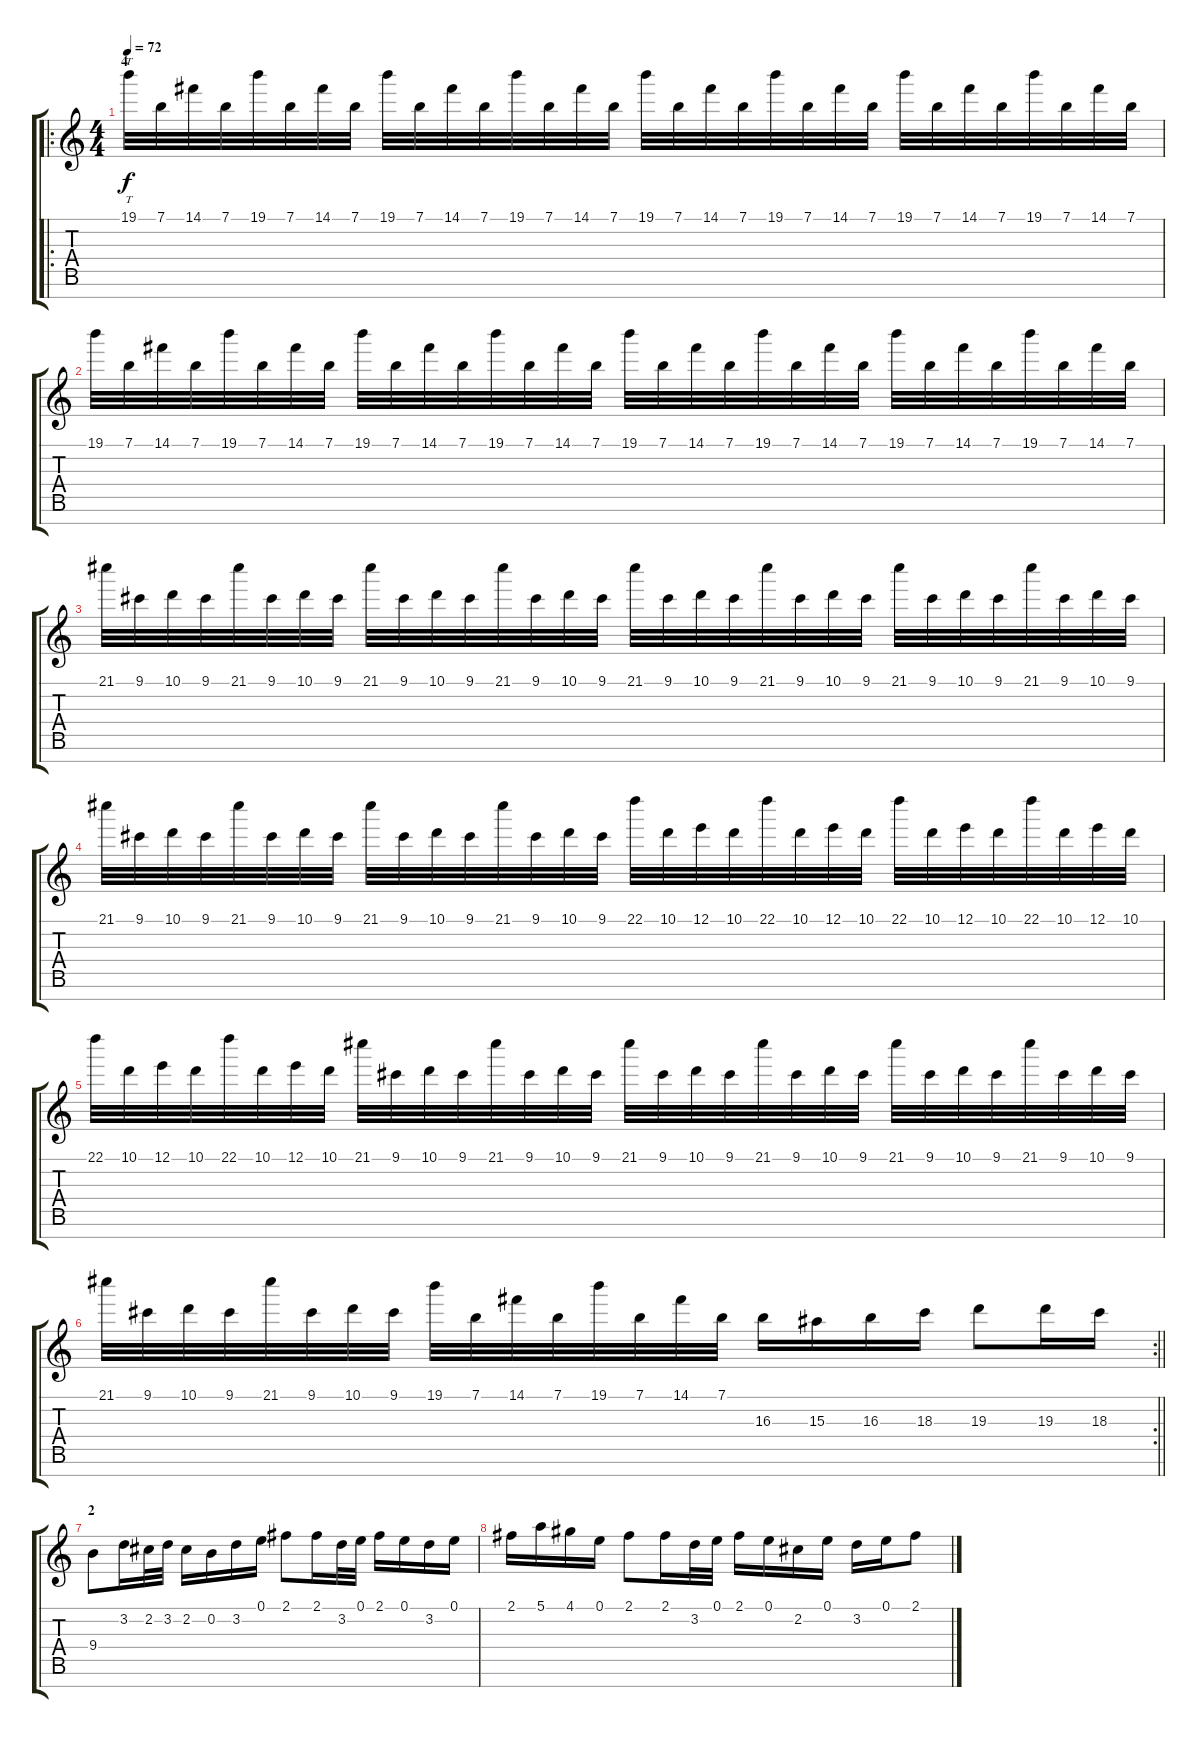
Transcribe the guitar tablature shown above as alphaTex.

\track "" {instrument overdrivenguitar}
\staff {score tabs}
\tuning (E4 B3 G3 D3 A2 E2 B1) {hide}
\ro
\ts (4 4)
\section ("" "4")
\tempo 72
\clef g2
\ks c
19.1.32{tt dy f balance 8 instrument overdrivenguitar} 7.1.32 14.1.32 7.1.32 19.1.32 7.1.32 14.1.32 7.1.32 19.1.32 7.1.32 14.1.32 7.1.32 19.1.32 7.1.32 14.1.32 7.1.32 19.1.32 7.1.32 14.1.32 7.1.32 19.1.32 7.1.32 14.1.32 7.1.32 19.1.32 7.1.32 14.1.32 7.1.32 19.1.32 7.1.32 14.1.32 7.1.32 |
19.1.32 7.1.32 14.1.32 7.1.32 19.1.32 7.1.32 14.1.32 7.1.32 19.1.32 7.1.32 14.1.32 7.1.32 19.1.32 7.1.32 14.1.32 7.1.32 19.1.32 7.1.32 14.1.32 7.1.32 19.1.32 7.1.32 14.1.32 7.1.32 19.1.32 7.1.32 14.1.32 7.1.32 19.1.32 7.1.32 14.1.32 7.1.32 |
21.1.32 9.1.32 10.1.32 9.1.32 21.1.32 9.1.32 10.1.32 9.1.32 21.1.32 9.1.32 10.1.32 9.1.32 21.1.32 9.1.32 10.1.32 9.1.32 21.1.32 9.1.32 10.1.32 9.1.32 21.1.32 9.1.32 10.1.32 9.1.32 21.1.32 9.1.32 10.1.32 9.1.32 21.1.32 9.1.32 10.1.32 9.1.32 |
21.1.32 9.1.32 10.1.32 9.1.32 21.1.32 9.1.32 10.1.32 9.1.32 21.1.32 9.1.32 10.1.32 9.1.32 21.1.32 9.1.32 10.1.32 9.1.32 22.1.32 10.1.32 12.1.32 10.1.32 22.1.32 10.1.32 12.1.32 10.1.32 22.1.32 10.1.32 12.1.32 10.1.32 22.1.32 10.1.32 12.1.32 10.1.32 |
22.1.32 10.1.32 12.1.32 10.1.32 22.1.32 10.1.32 12.1.32 10.1.32 21.1.32 9.1.32 10.1.32 9.1.32 21.1.32 9.1.32 10.1.32 9.1.32 21.1.32 9.1.32 10.1.32 9.1.32 21.1.32 9.1.32 10.1.32 9.1.32 21.1.32 9.1.32 10.1.32 9.1.32 21.1.32 9.1.32 10.1.32 9.1.32 |
\rc 2
\barLineRight lightlight
21.1.32 9.1.32 10.1.32 9.1.32 21.1.32 9.1.32 10.1.32 9.1.32 19.1.32 7.1.32 14.1.32 7.1.32 19.1.32 7.1.32 14.1.32 7.1.32 16.3.16{balance 16} 15.3.16 16.3.16 18.3.16 19.3.8 19.3.16 18.3.16 |
\section ("" "2")
9.4.8{balance 8 instrument overdrivenguitar} 3.2.16 2.2.32 3.2.32 2.2.16 0.2.16 3.2.16 0.1.16 2.1.8 2.1.16 3.2.32 0.1.32 2.1.16 0.1.16 3.2.16 0.1.16 |
2.1.16 5.1.16 4.1.16 0.1.16 2.1.8 2.1.16 3.2.32 0.1.32 2.1.16 0.1.16 2.2.16 0.1.16 3.2.16 0.1.16 2.1.8
